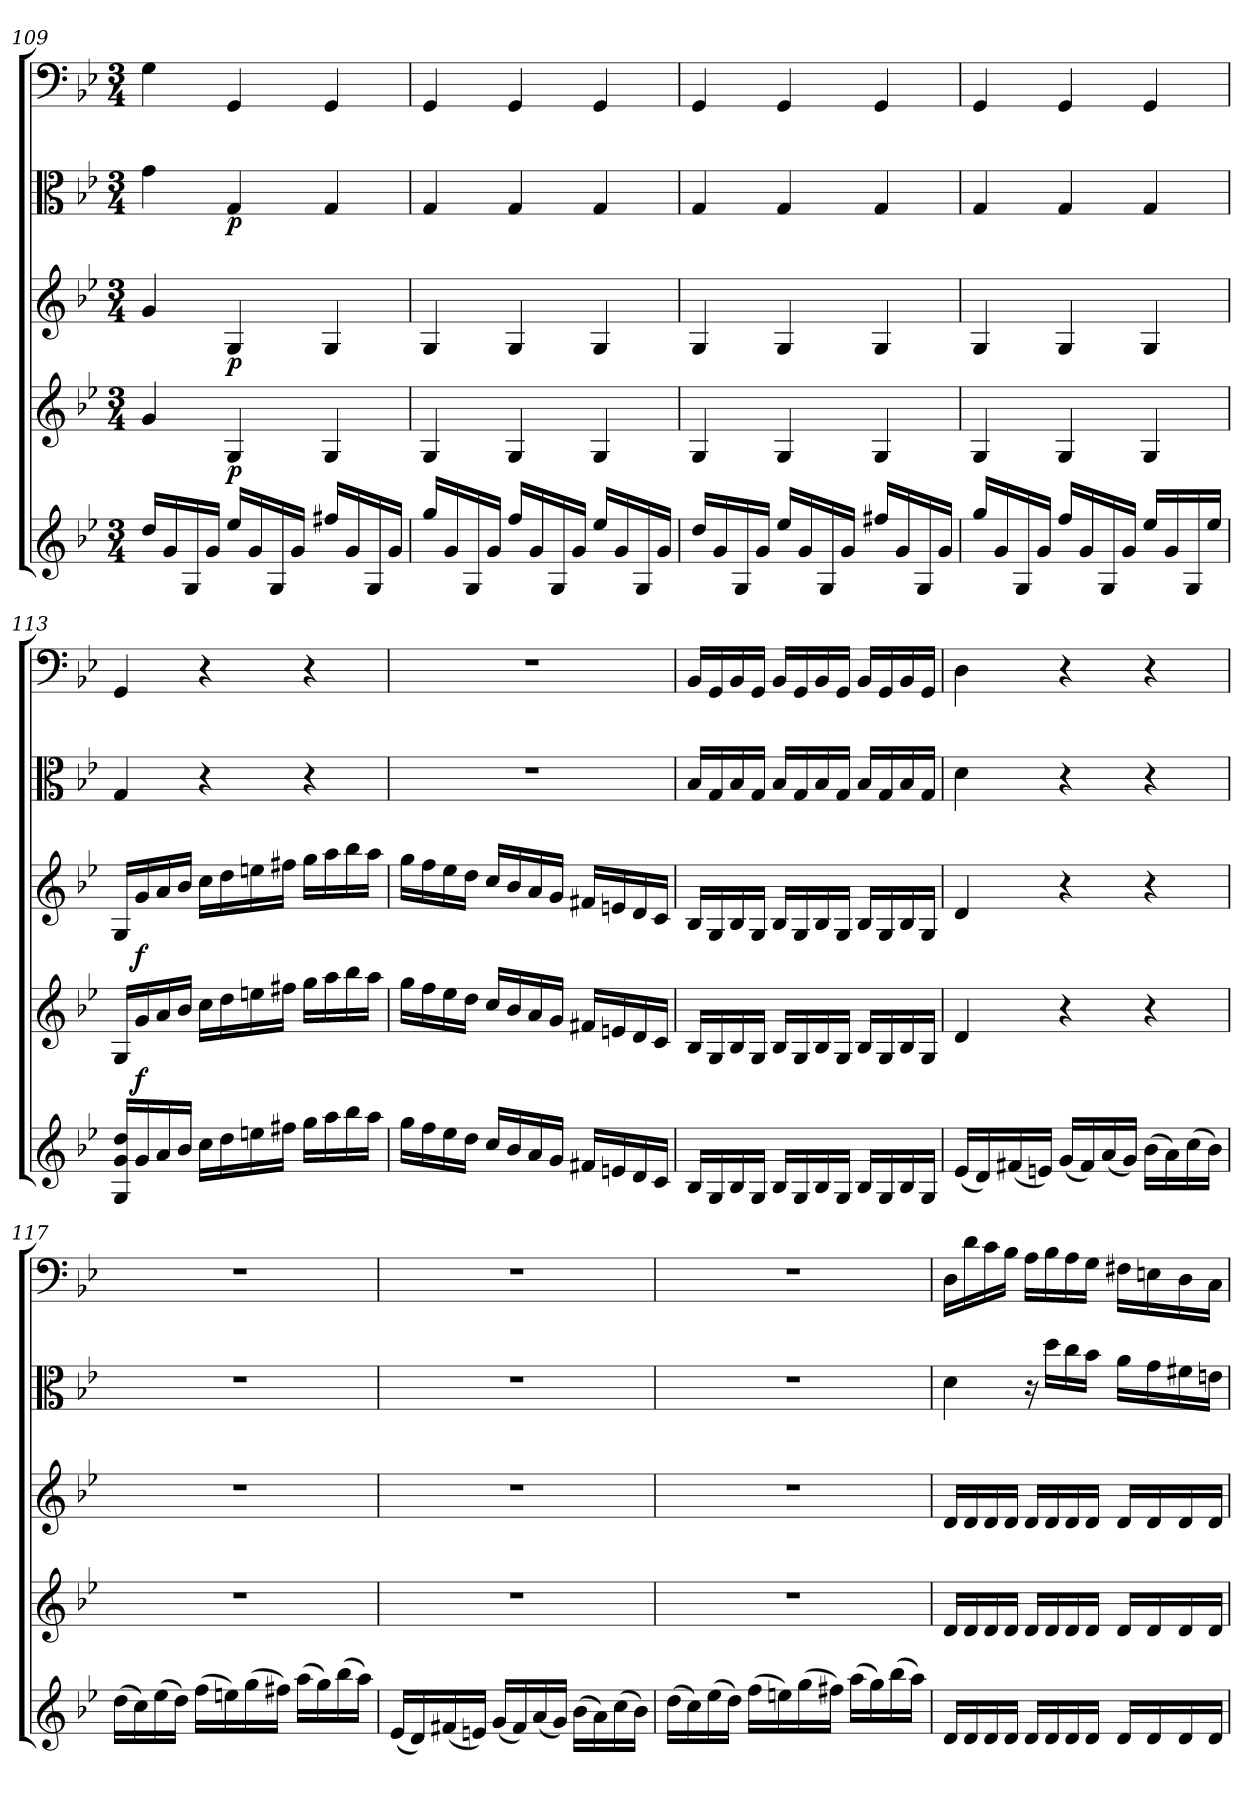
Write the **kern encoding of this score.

**kern	**kern	**dynam	**kern	**dynam	**kern	**dynam	**kern
*part5	*part4	*part4	*part3	*part3	*part2	*part2	*part1
*staff5	*staff4	*staff4	*staff3	*staff3	*staff2	*staff2	*staff1
*clefG2	*clefG2	*	*clefG2	*	*clefC3	*	*clefF4
*k[b-e-]	*k[b-e-]	*	*k[b-e-]	*	*k[b-e-]	*	*k[b-e-]
*g:	*g:	*	*g:	*	*g:	*	*g:
*M3/4	*M3/4	*	*M3/4	*	*M3/4	*	*M3/4
=109	=109	=109	=109	=109	=109	=109	=109
16dd/LL	4g/	.	4g/	.	4g\	.	4G\
16g/	.	.	.	.	.	.	.
16G/	.	.	.	.	.	.	.
16g/JJ	.	.	.	.	.	.	.
16ee-/LL	4G/	p	4G/	p	4G/	p	4GG/
16g/	.	.	.	.	.	.	.
16G/	.	.	.	.	.	.	.
16g/JJ	.	.	.	.	.	.	.
16ff#X/LL	4G/	.	4G/	.	4G/	.	4GG/
16g/	.	.	.	.	.	.	.
16G/	.	.	.	.	.	.	.
16g/JJ	.	.	.	.	.	.	.
=110	=110	=110	=110	=110	=110	=110	=110
16gg/LL	4G/	.	4G/	.	4G/	.	4GG/
16g/	.	.	.	.	.	.	.
16G/	.	.	.	.	.	.	.
16g/JJ	.	.	.	.	.	.	.
16ff/LL	4G/	.	4G/	.	4G/	.	4GG/
16g/	.	.	.	.	.	.	.
16G/	.	.	.	.	.	.	.
16g/JJ	.	.	.	.	.	.	.
16ee-/LL	4G/	.	4G/	.	4G/	.	4GG/
16g/	.	.	.	.	.	.	.
16G/	.	.	.	.	.	.	.
16g/JJ	.	.	.	.	.	.	.
=111	=111	=111	=111	=111	=111	=111	=111
16dd/LL	4G/	.	4G/	.	4G/	.	4GG/
16g/	.	.	.	.	.	.	.
16G/	.	.	.	.	.	.	.
16g/JJ	.	.	.	.	.	.	.
16ee-/LL	4G/	.	4G/	.	4G/	.	4GG/
16g/	.	.	.	.	.	.	.
16G/	.	.	.	.	.	.	.
16g/JJ	.	.	.	.	.	.	.
16ff#X/LL	4G/	.	4G/	.	4G/	.	4GG/
16g/	.	.	.	.	.	.	.
16G/	.	.	.	.	.	.	.
16g/JJ	.	.	.	.	.	.	.
=112	=112	=112	=112	=112	=112	=112	=112
16gg/LL	4G/	.	4G/	.	4G/	.	4GG/
16g/	.	.	.	.	.	.	.
16G/	.	.	.	.	.	.	.
16g/JJ	.	.	.	.	.	.	.
16ff/LL	4G/	.	4G/	.	4G/	.	4GG/
16g/	.	.	.	.	.	.	.
16G/	.	.	.	.	.	.	.
16g/JJ	.	.	.	.	.	.	.
16ee-/LL	4G/	.	4G/	.	4G/	.	4GG/
16g/	.	.	.	.	.	.	.
16G/	.	.	.	.	.	.	.
16ee-/JJ	.	.	.	.	.	.	.
=113	=113	=113	=113	=113	=113	=113	=113
16G/ 16g/ 16dd/LL	16G/LL	.	16G/LL	.	4G/	.	4GG/
16g/	16g/	f	16g/	f	.	.	.
16a/	16a/	.	16a/	.	.	.	.
16b-/JJ	16b-/JJ	.	16b-/JJ	.	.	.	.
16cc\LL	16cc\LL	.	16cc\LL	.	4r	.	4r
16dd\	16dd\	.	16dd\	.	.	.	.
16een\	16een\	.	16een\	.	.	.	.
16ff#X\JJ	16ff#X\JJ	.	16ff#X\JJ	.	.	.	.
16gg\LL	16gg\LL	.	16gg\LL	.	4r	.	4r
16aa\	16aa\	.	16aa\	.	.	.	.
16bb-\	16bb-\	.	16bb-\	.	.	.	.
16aa\JJ	16aa\JJ	.	16aa\JJ	.	.	.	.
=114	=114	=114	=114	=114	=114	=114	=114
16gg\LL	16gg\LL	.	16gg\LL	.	2.r	.	2.r
16ff\	16ff\	.	16ff\	.	.	.	.
16ee-\	16ee-\	.	16ee-\	.	.	.	.
16dd\JJ	16dd\JJ	.	16dd\JJ	.	.	.	.
16cc/LL	16cc/LL	.	16cc/LL	.	.	.	.
16b-/	16b-/	.	16b-/	.	.	.	.
16a/	16a/	.	16a/	.	.	.	.
16g/JJ	16g/JJ	.	16g/JJ	.	.	.	.
16f#X/LL	16f#X/LL	.	16f#X/LL	.	.	.	.
16en/	16en/	.	16en/	.	.	.	.
16d/	16d/	.	16d/	.	.	.	.
16c/JJ	16c/JJ	.	16c/JJ	.	.	.	.
=115	=115	=115	=115	=115	=115	=115	=115
16B-/LL	16B-/LL	.	16B-/LL	.	16B-/LL	.	16BB-/LL
16G/	16G/	.	16G/	.	16G/	.	16GG/
16B-/	16B-/	.	16B-/	.	16B-/	.	16BB-/
16G/JJ	16G/JJ	.	16G/JJ	.	16G/JJ	.	16GG/JJ
16B-/LL	16B-/LL	.	16B-/LL	.	16B-/LL	.	16BB-/LL
16G/	16G/	.	16G/	.	16G/	.	16GG/
16B-/	16B-/	.	16B-/	.	16B-/	.	16BB-/
16G/JJ	16G/JJ	.	16G/JJ	.	16G/JJ	.	16GG/JJ
16B-/LL	16B-/LL	.	16B-/LL	.	16B-/LL	.	16BB-/LL
16G/	16G/	.	16G/	.	16G/	.	16GG/
16B-/	16B-/	.	16B-/	.	16B-/	.	16BB-/
16G/JJ	16G/JJ	.	16G/JJ	.	16G/JJ	.	16GG/JJ
=116	=116	=116	=116	=116	=116	=116	=116
(16e-/LL	4d/	.	4d/	.	4d\	.	4D\
16d/)	.	.	.	.	.	.	.
(16f#X/	.	.	.	.	.	.	.
16en/JJ)	.	.	.	.	.	.	.
(16g/LL	4r	.	4r	.	4r	.	4r
16f#/)	.	.	.	.	.	.	.
(16a/	.	.	.	.	.	.	.
16g/JJ)	.	.	.	.	.	.	.
(16b-\LL	4r	.	4r	.	4r	.	4r
16a\)	.	.	.	.	.	.	.
(16cc\	.	.	.	.	.	.	.
16b-\JJ)	.	.	.	.	.	.	.
=117	=117	=117	=117	=117	=117	=117	=117
(16dd\LL	2.r	.	2.r	.	2.r	.	2.r
16cc\)	.	.	.	.	.	.	.
(16ee-\	.	.	.	.	.	.	.
16dd\JJ)	.	.	.	.	.	.	.
(16ff\LL	.	.	.	.	.	.	.
16een\)	.	.	.	.	.	.	.
(16gg\	.	.	.	.	.	.	.
16ff#X\JJ)	.	.	.	.	.	.	.
(16aa\LL	.	.	.	.	.	.	.
16gg\)	.	.	.	.	.	.	.
(16bb-\	.	.	.	.	.	.	.
16aa\JJ)	.	.	.	.	.	.	.
=118	=118	=118	=118	=118	=118	=118	=118
(16e-/LL	2.r	.	2.r	.	2.r	.	2.r
16d/)	.	.	.	.	.	.	.
(16f#X/	.	.	.	.	.	.	.
16en/JJ)	.	.	.	.	.	.	.
(16g/LL	.	.	.	.	.	.	.
16f#/)	.	.	.	.	.	.	.
(16a/	.	.	.	.	.	.	.
16g/JJ)	.	.	.	.	.	.	.
(16b-\LL	.	.	.	.	.	.	.
16a\)	.	.	.	.	.	.	.
(16cc\	.	.	.	.	.	.	.
16b-\JJ)	.	.	.	.	.	.	.
=119	=119	=119	=119	=119	=119	=119	=119
(16dd\LL	2.r	.	2.r	.	2.r	.	2.r
16cc\)	.	.	.	.	.	.	.
(16ee-\	.	.	.	.	.	.	.
16dd\JJ)	.	.	.	.	.	.	.
(16ff\LL	.	.	.	.	.	.	.
16een\)	.	.	.	.	.	.	.
(16gg\	.	.	.	.	.	.	.
16ff#X\JJ)	.	.	.	.	.	.	.
(16aa\LL	.	.	.	.	.	.	.
16gg\)	.	.	.	.	.	.	.
(16bb-\	.	.	.	.	.	.	.
16aa\JJ)	.	.	.	.	.	.	.
=120	=120	=120	=120	=120	=120	=120	=120
16d/LL	16d/LL	.	16d/LL	.	4d\	.	16D\LL
16d/	16d/	.	16d/	.	.	.	16d\
16d/	16d/	.	16d/	.	.	.	16c\
16d/JJ	16d/JJ	.	16d/JJ	.	.	.	16B-\JJ
16d/LL	16d/LL	.	16d/LL	.	16r	.	16A\LL
16d/	16d/	.	16d/	.	16dd\LL	.	16B-\
16d/	16d/	.	16d/	.	16cc\	.	16A\
16d/JJ	16d/JJ	.	16d/JJ	.	16b-\JJ	.	16G\JJ
16d/LL	16d/LL	.	16d/LL	.	16a\LL	.	16F#X\LL
16d/	16d/	.	16d/	.	16g\	.	16En\
16d/	16d/	.	16d/	.	16f#X\	.	16D\
16d/JJ	16d/JJ	.	16d/JJ	.	16en\JJ	.	16C\JJ
=	=	=	=	=	=	=	=
*-	*-	*-	*-	*-	*-	*-	*-
